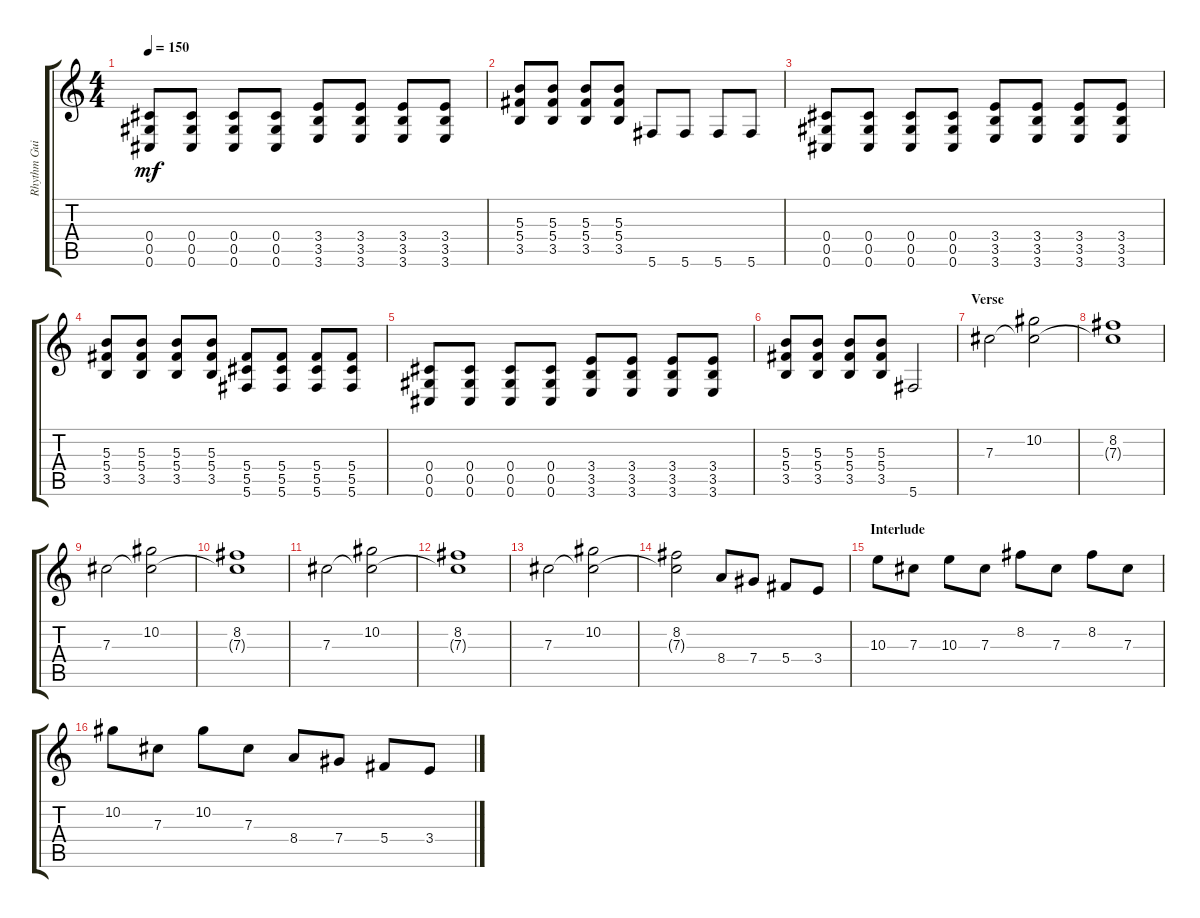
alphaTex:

\track ("Rhythm Guitar" "Rhythm Gui") {instrument distortionguitar}
\staff {score tabs}
\tuning (Eb4 Bb3 Gb3 Db3 Ab2 Db2) {hide}
\ts (4 4)
\tempo 150
\clef g2
\ks c
(0.4 0.5 0.6).8{dy mf} (0.4 0.5 0.6).8 (0.4 0.5 0.6).8 (0.4 0.5 0.6).8 (3.4 3.5 3.6).8 (3.4 3.5 3.6).8 (3.4 3.5 3.6).8 (3.4 3.5 3.6).8 |
(5.3 5.4 3.5).8 (5.3 5.4 3.5).8 (5.3 5.4 3.5).8 (5.3 5.4 3.5).8 5.6.8 5.6.8 5.6.8 5.6.8 |
(0.4 0.5 0.6).8 (0.4 0.5 0.6).8 (0.4 0.5 0.6).8 (0.4 0.5 0.6).8 (3.4 3.5 3.6).8 (3.4 3.5 3.6).8 (3.4 3.5 3.6).8 (3.4 3.5 3.6).8 |
(5.3 5.4 3.5).8 (5.3 5.4 3.5).8 (5.3 5.4 3.5).8 (5.3 5.4 3.5).8 (5.4 5.5 5.6).8 (5.4 5.5 5.6).8 (5.4 5.5 5.6).8 (5.4 5.5 5.6).8 |
(0.4 0.5 0.6).8 (0.4 0.5 0.6).8 (0.4 0.5 0.6).8 (0.4 0.5 0.6).8 (3.4 3.5 3.6).8 (3.4 3.5 3.6).8 (3.4 3.5 3.6).8 (3.4 3.5 3.6).8 |
(5.3 5.4 3.5).8 (5.3 5.4 3.5).8 (5.3 5.4 3.5).8 (5.3 5.4 3.5).8 5.6.2 |
\section ("" "Verse")
7.3.2 (10.2 7.3{t}).2 |
(8.2 7.3{t}).1 |
7.3.2 (10.2 7.3{t}).2 |
(8.2 7.3{t}).1 |
7.3.2 (10.2 7.3{t}).2 |
(8.2 7.3{t}).1 |
7.3.2 (10.2 7.3{t}).2 |
(8.2 7.3{t}).2 8.4.8 7.4.8 5.4.8 3.4.8 |
\section ("" "Interlude")
10.3.8 7.3.8 10.3.8 7.3.8 8.2.8 7.3.8 8.2.8 7.3.8 |
10.2.8 7.3.8 10.2.8 7.3.8 8.4.8 7.4.8 5.4.8 3.4.8
